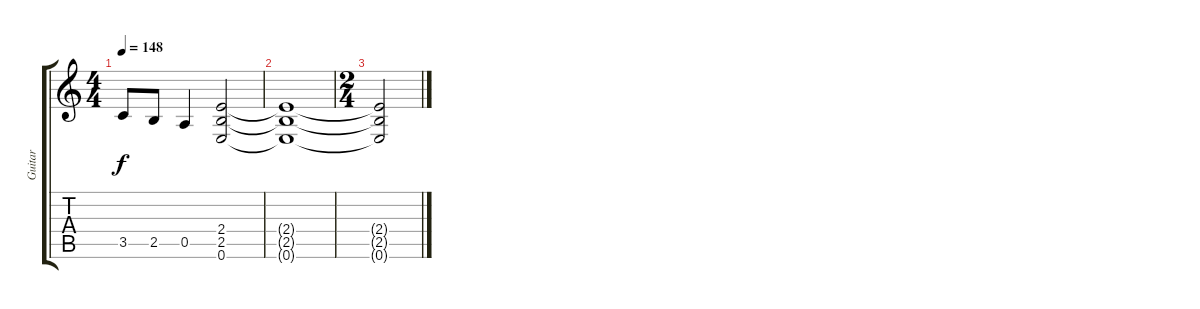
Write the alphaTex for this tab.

\track ("Guitar" "Guitar") {instrument distortionguitar}
\staff {score tabs}
\tuning (E4 B3 G3 D3 A2 E2) {hide}
\ts (4 4)
\tempo 148
\clef g2
\ks c
3.5.8{dy f} 2.5.8 0.5.4 (2.4 2.5 0.6).2 |
(2.4{t} 2.5{t} 0.6{t}).1 |
\ts (2 4)
(2.4{t} 2.5{t} 0.6{t}).2
